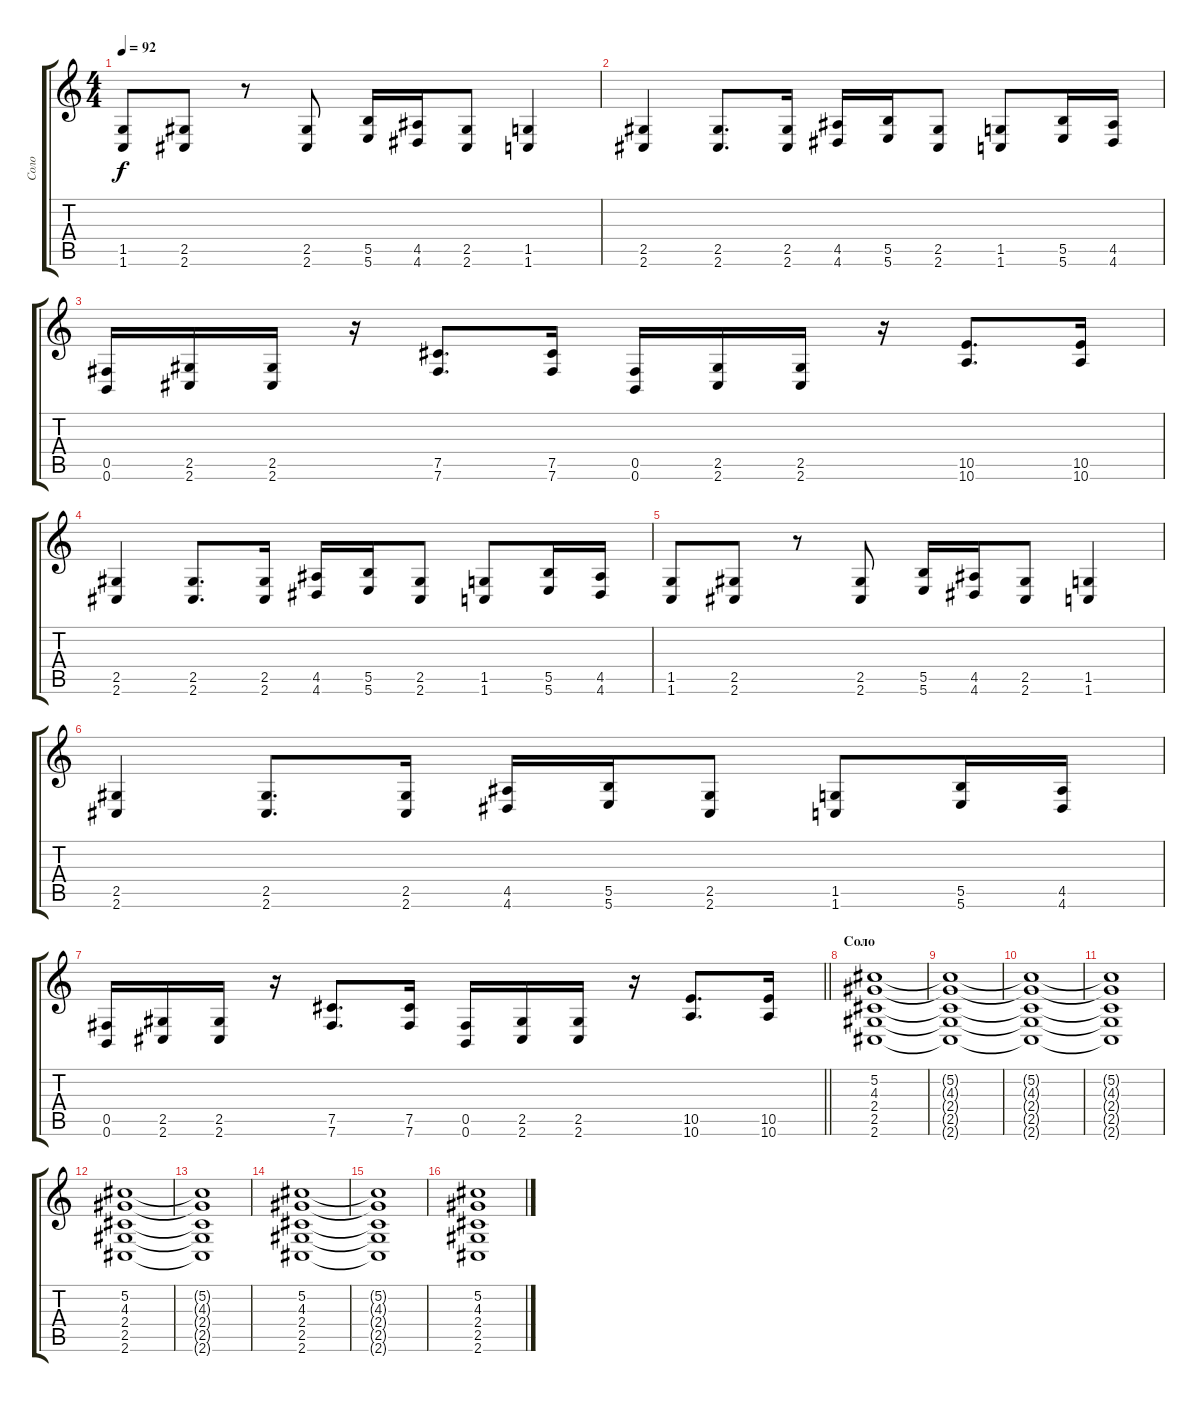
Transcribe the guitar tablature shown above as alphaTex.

\track ("Соло" "Соло") {instrument overdrivenguitar}
\staff {score tabs}
\tuning (Db4 Ab3 E3 B2 Gb2 B1) {hide}
\ts (4 4)
\tempo 92
\clef g2
\ks c
(1.5 1.6).8{dy f} (2.5 2.6).8 r.8 (2.5 2.6).8 (5.5 5.6).16 (4.5 4.6).16 (2.5 2.6).8 (1.5 1.6).4 |
(2.5 2.6).4 (2.5 2.6).8{d} (2.5 2.6).16 (4.5 4.6).16 (5.5 5.6).16 (2.5 2.6).8 (1.5 1.6).8 (5.5 5.6).16 (4.5 4.6).16 |
(0.5 0.6).16 (2.5 2.6).16 (2.5 2.6).16 r.16 (7.5 7.6).8{d} (7.5 7.6).16 (0.5 0.6).16 (2.5 2.6).16 (2.5 2.6).16 r.16 (10.5 10.6).8{d} (10.5 10.6).16 |
(2.5 2.6).4 (2.5 2.6).8{d} (2.5 2.6).16 (4.5 4.6).16 (5.5 5.6).16 (2.5 2.6).8 (1.5 1.6).8 (5.5 5.6).16 (4.5 4.6).16 |
(1.5 1.6).8 (2.5 2.6).8 r.8 (2.5 2.6).8 (5.5 5.6).16 (4.5 4.6).16 (2.5 2.6).8 (1.5 1.6).4 |
(2.5 2.6).4 (2.5 2.6).8{d} (2.5 2.6).16 (4.5 4.6).16 (5.5 5.6).16 (2.5 2.6).8 (1.5 1.6).8 (5.5 5.6).16 (4.5 4.6).16 |
\barLineRight lightlight
(0.5 0.6).16 (2.5 2.6).16 (2.5 2.6).16 r.16 (7.5 7.6).8{d} (7.5 7.6).16 (0.5 0.6).16 (2.5 2.6).16 (2.5 2.6).16 r.16 (10.5 10.6).8{d} (10.5 10.6).16 |
\section ("" "Соло")
(5.2 4.3 2.4 2.5 2.6).1 |
(5.2{t} 4.3{t} 2.4{t} 2.5{t} 2.6{t}).1 |
(5.2{t} 4.3{t} 2.4{t} 2.5{t} 2.6{t}).1 |
(5.2{t} 4.3{t} 2.4{t} 2.5{t} 2.6{t}).1 |
(5.2 4.3 2.4 2.5 2.6).1 |
(5.2{t} 4.3{t} 2.4{t} 2.5{t} 2.6{t}).1 |
(5.2 4.3 2.4 2.5 2.6).1 |
(5.2{t} 4.3{t} 2.4{t} 2.5{t} 2.6{t}).1 |
(5.2 4.3 2.4 2.5 2.6).1
